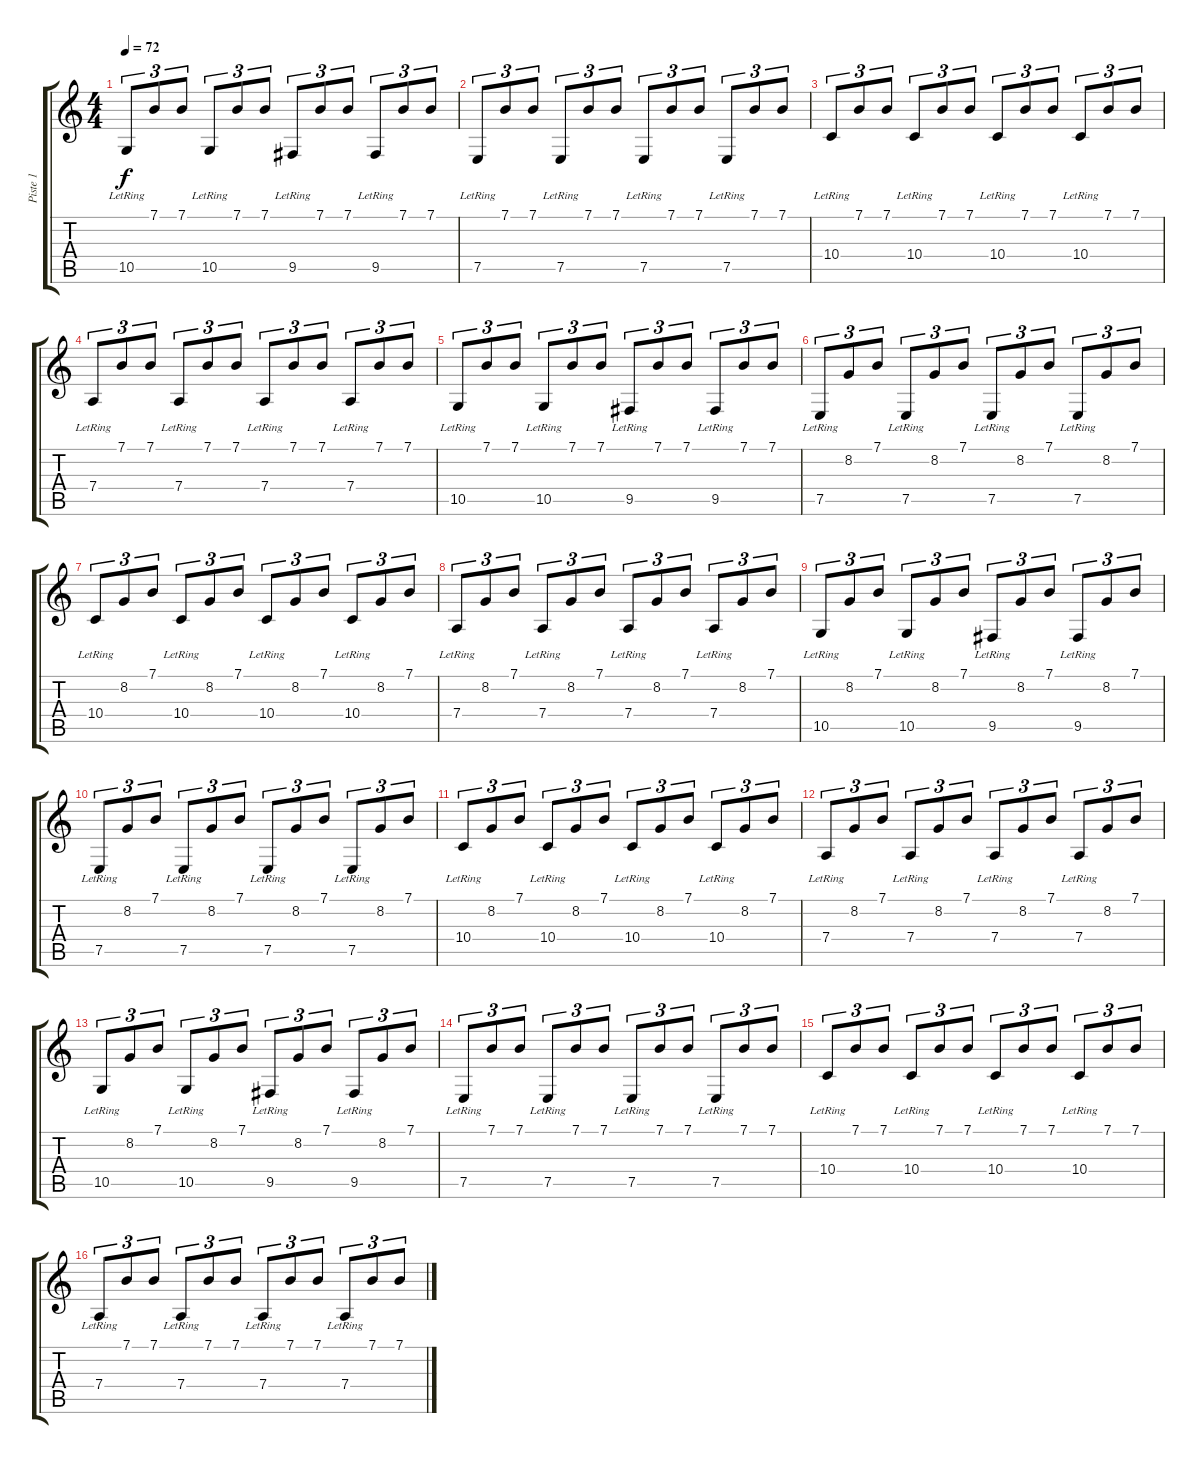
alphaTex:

\track ("Piste 1" "Piste 1") {instrument electricgrandpiano}
\staff {score tabs}
\tuning (E4 B3 G3 D3 A2 E2) {hide}
\ts (4 4)
\tempo 72
\clef g2
\ks c
10.5{lr}.8{tu (3 2) dy f} 7.1.8{tu (3 2)} 7.1.8{tu (3 2)} 10.5{lr}.8{tu (3 2)} 7.1.8{tu (3 2)} 7.1.8{tu (3 2)} 9.5{lr}.8{tu (3 2)} 7.1.8{tu (3 2)} 7.1.8{tu (3 2)} 9.5{lr}.8{tu (3 2)} 7.1.8{tu (3 2)} 7.1.8{tu (3 2)} |
7.5{lr}.8{tu (3 2)} 7.1.8{tu (3 2)} 7.1.8{tu (3 2)} 7.5{lr}.8{tu (3 2)} 7.1.8{tu (3 2)} 7.1.8{tu (3 2)} 7.5{lr}.8{tu (3 2)} 7.1.8{tu (3 2)} 7.1.8{tu (3 2)} 7.5{lr}.8{tu (3 2)} 7.1.8{tu (3 2)} 7.1.8{tu (3 2)} |
10.4{lr}.8{tu (3 2)} 7.1.8{tu (3 2)} 7.1.8{tu (3 2)} 10.4{lr}.8{tu (3 2)} 7.1.8{tu (3 2)} 7.1.8{tu (3 2)} 10.4{lr}.8{tu (3 2)} 7.1.8{tu (3 2)} 7.1.8{tu (3 2)} 10.4{lr}.8{tu (3 2)} 7.1.8{tu (3 2)} 7.1.8{tu (3 2)} |
7.4{lr}.8{tu (3 2)} 7.1.8{tu (3 2)} 7.1.8{tu (3 2)} 7.4{lr}.8{tu (3 2)} 7.1.8{tu (3 2)} 7.1.8{tu (3 2)} 7.4{lr}.8{tu (3 2)} 7.1.8{tu (3 2)} 7.1.8{tu (3 2)} 7.4{lr}.8{tu (3 2)} 7.1.8{tu (3 2)} 7.1.8{tu (3 2)} |
10.5{lr}.8{tu (3 2)} 7.1.8{tu (3 2)} 7.1.8{tu (3 2)} 10.5{lr}.8{tu (3 2)} 7.1.8{tu (3 2)} 7.1.8{tu (3 2)} 9.5{lr}.8{tu (3 2)} 7.1.8{tu (3 2)} 7.1.8{tu (3 2)} 9.5{lr}.8{tu (3 2)} 7.1.8{tu (3 2)} 7.1.8{tu (3 2)} |
7.5{lr}.8{tu (3 2)} 8.2.8{tu (3 2)} 7.1.8{tu (3 2)} 7.5{lr}.8{tu (3 2)} 8.2.8{tu (3 2)} 7.1.8{tu (3 2)} 7.5{lr}.8{tu (3 2)} 8.2.8{tu (3 2)} 7.1.8{tu (3 2)} 7.5{lr}.8{tu (3 2)} 8.2.8{tu (3 2)} 7.1.8{tu (3 2)} |
10.4{lr}.8{tu (3 2)} 8.2.8{tu (3 2)} 7.1.8{tu (3 2)} 10.4{lr}.8{tu (3 2)} 8.2.8{tu (3 2)} 7.1.8{tu (3 2)} 10.4{lr}.8{tu (3 2)} 8.2.8{tu (3 2)} 7.1.8{tu (3 2)} 10.4{lr}.8{tu (3 2)} 8.2.8{tu (3 2)} 7.1.8{tu (3 2)} |
7.4{lr}.8{tu (3 2)} 8.2.8{tu (3 2)} 7.1.8{tu (3 2)} 7.4{lr}.8{tu (3 2)} 8.2.8{tu (3 2)} 7.1.8{tu (3 2)} 7.4{lr}.8{tu (3 2)} 8.2.8{tu (3 2)} 7.1.8{tu (3 2)} 7.4{lr}.8{tu (3 2)} 8.2.8{tu (3 2)} 7.1.8{tu (3 2)} |
10.5{lr}.8{tu (3 2)} 8.2.8{tu (3 2)} 7.1.8{tu (3 2)} 10.5{lr}.8{tu (3 2)} 8.2.8{tu (3 2)} 7.1.8{tu (3 2)} 9.5{lr}.8{tu (3 2)} 8.2.8{tu (3 2)} 7.1.8{tu (3 2)} 9.5{lr}.8{tu (3 2)} 8.2.8{tu (3 2)} 7.1.8{tu (3 2)} |
7.5{lr}.8{tu (3 2)} 8.2.8{tu (3 2)} 7.1.8{tu (3 2)} 7.5{lr}.8{tu (3 2)} 8.2.8{tu (3 2)} 7.1.8{tu (3 2)} 7.5{lr}.8{tu (3 2)} 8.2.8{tu (3 2)} 7.1.8{tu (3 2)} 7.5{lr}.8{tu (3 2)} 8.2.8{tu (3 2)} 7.1.8{tu (3 2)} |
10.4{lr}.8{tu (3 2)} 8.2.8{tu (3 2)} 7.1.8{tu (3 2)} 10.4{lr}.8{tu (3 2)} 8.2.8{tu (3 2)} 7.1.8{tu (3 2)} 10.4{lr}.8{tu (3 2)} 8.2.8{tu (3 2)} 7.1.8{tu (3 2)} 10.4{lr}.8{tu (3 2)} 8.2.8{tu (3 2)} 7.1.8{tu (3 2)} |
7.4{lr}.8{tu (3 2)} 8.2.8{tu (3 2)} 7.1.8{tu (3 2)} 7.4{lr}.8{tu (3 2)} 8.2.8{tu (3 2)} 7.1.8{tu (3 2)} 7.4{lr}.8{tu (3 2)} 8.2.8{tu (3 2)} 7.1.8{tu (3 2)} 7.4{lr}.8{tu (3 2)} 8.2.8{tu (3 2)} 7.1.8{tu (3 2)} |
10.5{lr}.8{tu (3 2)} 8.2.8{tu (3 2)} 7.1.8{tu (3 2)} 10.5{lr}.8{tu (3 2)} 8.2.8{tu (3 2)} 7.1.8{tu (3 2)} 9.5{lr}.8{tu (3 2)} 8.2.8{tu (3 2)} 7.1.8{tu (3 2)} 9.5{lr}.8{tu (3 2)} 8.2.8{tu (3 2)} 7.1.8{tu (3 2)} |
7.5{lr}.8{tu (3 2)} 7.1.8{tu (3 2)} 7.1.8{tu (3 2)} 7.5{lr}.8{tu (3 2)} 7.1.8{tu (3 2)} 7.1.8{tu (3 2)} 7.5{lr}.8{tu (3 2)} 7.1.8{tu (3 2)} 7.1.8{tu (3 2)} 7.5{lr}.8{tu (3 2)} 7.1.8{tu (3 2)} 7.1.8{tu (3 2)} |
10.4{lr}.8{tu (3 2)} 7.1.8{tu (3 2)} 7.1.8{tu (3 2)} 10.4{lr}.8{tu (3 2)} 7.1.8{tu (3 2)} 7.1.8{tu (3 2)} 10.4{lr}.8{tu (3 2)} 7.1.8{tu (3 2)} 7.1.8{tu (3 2)} 10.4{lr}.8{tu (3 2)} 7.1.8{tu (3 2)} 7.1.8{tu (3 2)} |
7.4{lr}.8{tu (3 2)} 7.1.8{tu (3 2)} 7.1.8{tu (3 2)} 7.4{lr}.8{tu (3 2)} 7.1.8{tu (3 2)} 7.1.8{tu (3 2)} 7.4{lr}.8{tu (3 2)} 7.1.8{tu (3 2)} 7.1.8{tu (3 2)} 7.4{lr}.8{tu (3 2)} 7.1.8{tu (3 2)} 7.1.8{tu (3 2)}
